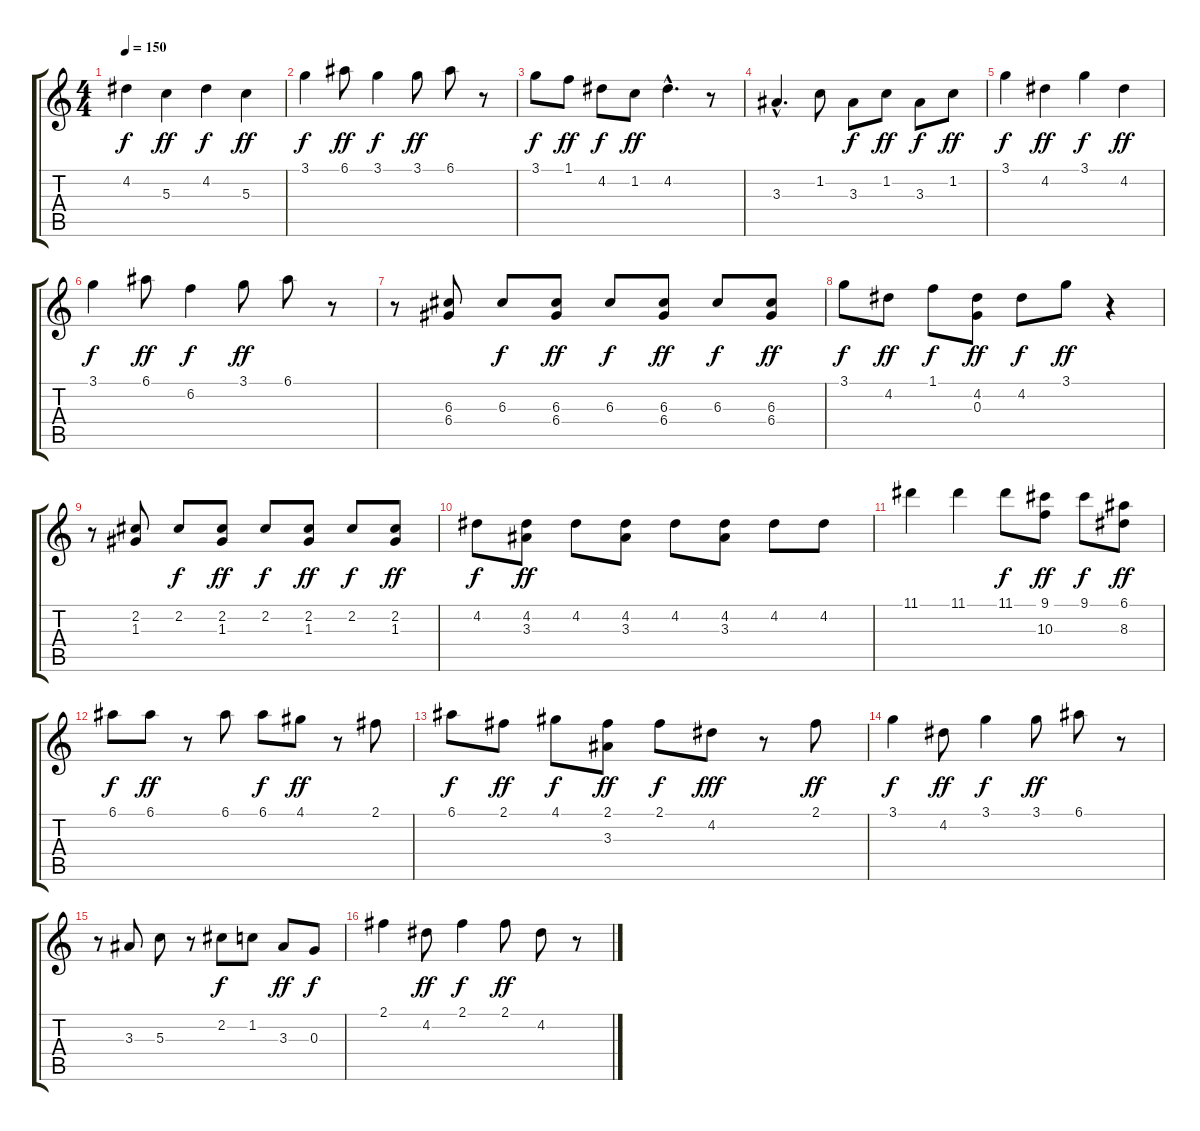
\track "" {instrument overdrivenguitar}
\staff {score tabs}
\tuning (E4 B3 G3 D3 A2 E2) {hide}
\ts (4 4)
\tempo 150
\clef g2
\ks c
4.2.4{dy f} 5.3.4{dy ff} 4.2.4{dy f} 5.3.4{dy ff} |
3.1.4{dy f} 6.1.8{dy ff} 3.1.4{dy f} 3.1.8{dy ff} 6.1.8 r.8 |
3.1.8{dy f} 1.1.8{dy ff} 4.2.8{dy f} 1.2.8{dy ff} 4.2{hac}.4{d} r.8 |
3.3{hac}.4{d} 1.2.8 3.3.8{dy f} 1.2.8{dy ff} 3.3.8{dy f} 1.2.8{dy ff} |
3.1.4{dy f} 4.2.4{dy ff} 3.1.4{dy f} 4.2.4{dy ff} |
3.1.4{dy f} 6.1.8{dy ff} 6.2.4{dy f} 3.1.8{dy ff} 6.1.8 r.8 |
r.8 (6.3 6.4).8 6.3.8{dy f} (6.3 6.4).8{dy ff} 6.3.8{dy f} (6.3 6.4).8{dy ff} 6.3.8{dy f} (6.3 6.4).8{dy ff} |
3.1.8{dy f} 4.2.8{dy ff} 1.1.8{dy f} (4.2 0.3).8{dy ff} 4.2.8{dy f} 3.1.8{dy ff} r.4 |
r.8 (2.2 1.3).8 2.2.8{dy f} (2.2 1.3).8{dy ff} 2.2.8{dy f} (2.2 1.3).8{dy ff} 2.2.8{dy f} (2.2 1.3).8{dy ff} |
4.2.8{dy f} (4.2 3.3).8{dy ff} 4.2.8 (4.2 3.3).8 4.2.8 (4.2 3.3).8 4.2.8 4.2.8 |
11.1.4 11.1.4 11.1.8{dy f} (9.1 10.3).8{dy ff} 9.1.8{dy f} (6.1 8.3).8{dy ff} |
6.1.8{dy f} 6.1.8{dy ff} r.8 6.1.8 6.1.8{dy f} 4.1.8{dy ff} r.8 2.1.8 |
6.1.8{dy f} 2.1.8{dy ff} 4.1.8{dy f} (2.1 3.3).8{dy ff} 2.1.8{dy f} 4.2.8{dy fff} r.8 2.1.8{dy ff} |
3.1.4{dy f} 4.2.8{dy ff} 3.1.4{dy f} 3.1.8{dy ff} 6.1.8 r.8 |
r.8 3.3.8 5.3.8 r.8 2.2.8{dy f} 1.2.8 3.3.8{dy ff} 0.3.8{dy f} |
2.1.4 4.2.8{dy ff} 2.1.4{dy f} 2.1.8{dy ff} 4.2.8 r.8
